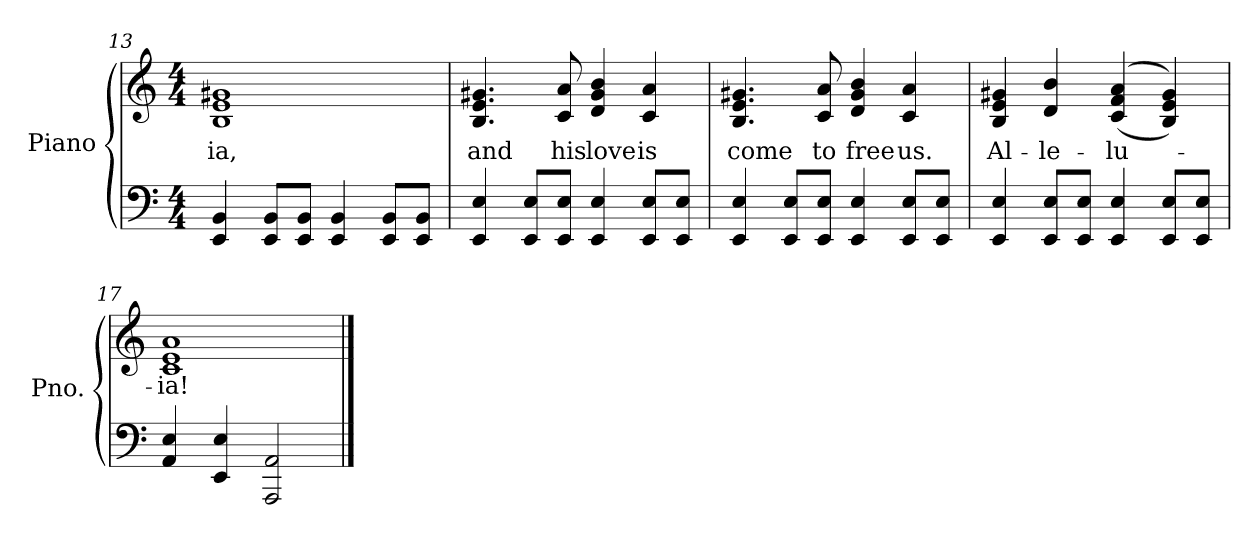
**kern	**kern	**text
*part2	*part1	*part1
*staff2	*staff1	*staff1
*I"Piano	*I"Piano	*
*I'Pno.	*I'Pno.	*
!!LO:LB:g=z
*clefF4	*clefG2	*
*k[]	*k[]	*
*C:	*C:	*
*M4/4	*M4/4	*
=13	=13	=13
!	!	!LO:LY:b:color=#000000
4EEi/ 4BBi	1Bi 1ei 1g#Xi	-ia,
8EEi/ 8BBi/L	.	.
8EEi/ 8BBi/J	.	.
4EEi/ 4BBi	.	.
8EEi/ 8BBi/L	.	.
8EEi/ 8BBi/J	.	.
=14	=14	=14
!	!	!LO:LY:b:color=#000000
4EEi/ 4Ei	4.Bi/ 4.ei 4.g#Xi	and
8EEi/ 8Ei/L	.	.
!	!	!LO:LY:b:color=#000000
8EEi/ 8Ei/J	8ci/ 8ai	his
!	!	!LO:LY:b:color=#000000
4EEi/ 4Ei	4di/ 4g#i 4bi	love
!	!	!LO:LY:b:color=#000000
8EEi/ 8Ei/L	4ci/ 4ai	is
8EEi/ 8Ei/J	.	.
!!LO:LB:g=z
=15	=15	=15
!	!	!LO:LY:b:color=#000000
4EEi/ 4Ei	4.Bi/ 4.ei 4.g#Xi	come
8EEi/ 8Ei/L	.	.
!	!	!LO:LY:b:color=#000000
8EEi/ 8Ei/J	8ci/ 8ai	to
!	!	!LO:LY:b:color=#000000
4EEi/ 4Ei	4di/ 4g#i 4bi	free
!	!	!LO:LY:b:color=#000000
8EEi/ 8Ei/L	4ci/ 4ai	us.
8EEi/ 8Ei/J	.	.
=16	=16	=16
!	!	!LO:LY:b:color=#000000
4EEi/ 4Ei	4Bi/ 4ei 4g#Xi	Al-
!	!	!LO:LY:b:color=#000000
8EEi/ 8Ei/L	4di/ 4bi	-le-
8EEi/ 8Ei/J	.	.
!	!	!LO:LY:b:color=#000000
4EEi/ 4Ei	((4ci/ 4fi 4ai	-lu-
8EEi/ 8Ei/L	4Bi/ 4ei 4g#i))	.
8EEi/ 8Ei/J	.	.
=17	=17	=17
!	!	!LO:LY:b:color=#000000
4AAi/ 4Ei	1ci 1ei 1ai	-ia!
4EEi/ 4Ei	.	.
2AAAi/ 2AAi	.	.
==	==	==
*-	*-	*-
